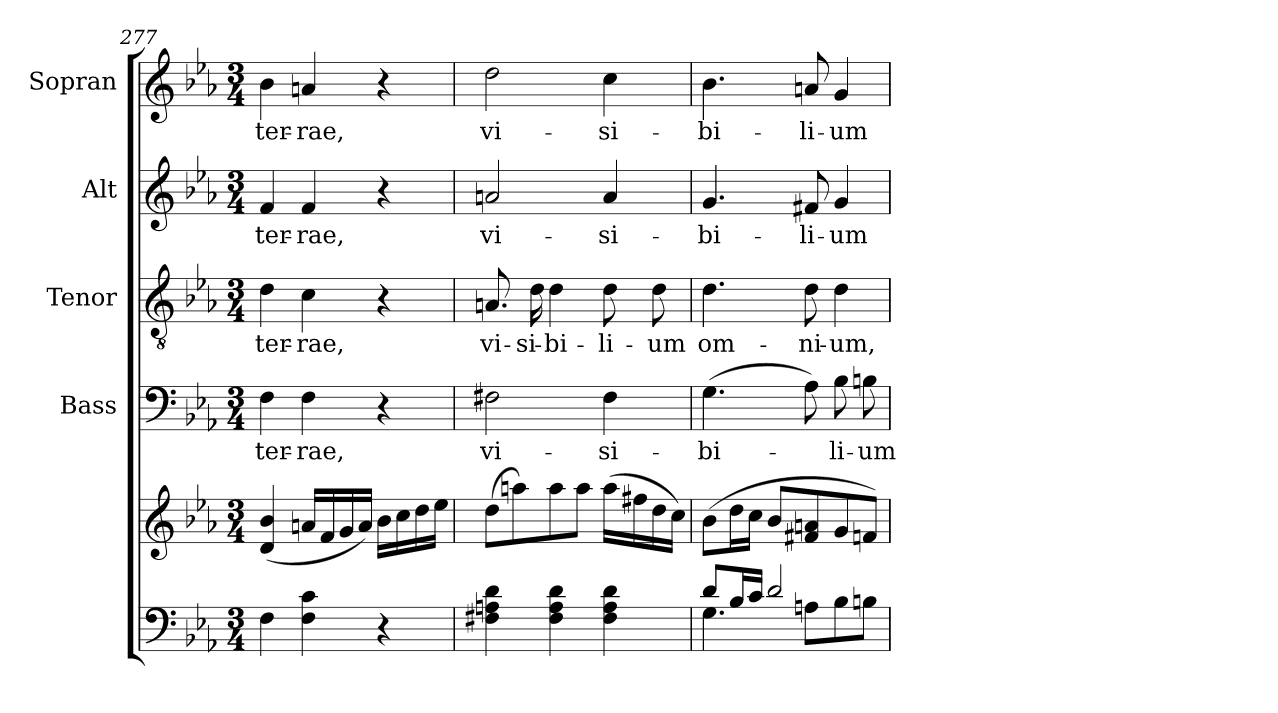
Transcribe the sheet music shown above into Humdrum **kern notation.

**kern	**kern	**kern	**text	**kern	**text	**kern	**text	**kern	**text
*part5	*part5	*part4	*part4	*part3	*part3	*part2	*part2	*part1	*part1
*staff6	*staff5	*staff4	*staff4	*staff3	*staff3	*staff2	*staff2	*staff1	*staff1
*	*	*I"Bass	*	*I"Tenor	*	*I"Alt	*	*I"Sopran	*
*	*	*I'B.	*	*I'T.	*	*I'A.	*	*I'S.	*
*clefF4	*clefG2	*clefF4	*	*clefGv2	*	*clefG2	*	*clefG2	*
*k[b-e-a-]	*k[b-e-a-]	*k[b-e-a-]	*	*k[b-e-a-]	*	*k[b-e-a-]	*	*k[b-e-a-]	*
*E-:	*E-:	*E-:	*	*E-:	*	*E-:	*	*E-:	*
*M3/4	*M3/4	*M3/4	*	*M3/4	*	*M3/4	*	*M3/4	*
=277	=277	=277	=277	=277	=277	=277	=277	=277	=277
!	!	!	!LO:LY:b	!	!LO:LY:b	!	!LO:LY:b	!	!LO:LY:b
4F\	(4d/ 4b-/	4F\	ter-	4d\	ter-	4f/	ter-	4b-\	ter-
!	!	!	!LO:LY:b	!	!LO:LY:b	!	!LO:LY:b	!	!LO:LY:b
4F\ 4c\	16an/LL	4F\	-rae,	4c\	-rae,	4f/	-rae,	4an/	-rae,
.	16f/	.	.	.	.	.	.	.	.
.	16g/	.	.	.	.	.	.	.	.
.	16a/JJ)	.	.	.	.	.	.	.	.
4r	16b-\LL	4r	.	4r	.	4r	.	4r	.
.	16cc\	.	.	.	.	.	.	.	.
.	16dd\	.	.	.	.	.	.	.	.
.	16ee-\JJ	.	.	.	.	.	.	.	.
!!LO:LB:g=z
=278	=278	=278	=278	=278	=278	=278	=278	=278	=278
!	!	!	!LO:LY:b	!	!LO:LY:b	!	!LO:LY:b	!	!LO:LY:b
4F#X\ 4An\ 4d\	(>8dd\L	2F#X\	vi-	8.An/	vi-	2an/	vi-	2dd\	vi-
.	8aan\)	.	.	.	.	.	.	.	.
!	!	!	!	!	!LO:LY:b	!	!	!	!
.	.	.	.	16d\	-si-	.	.	.	.
!	!	!	!	!	!LO:LY:b	!	!	!	!
4F#\ 4A\ 4d\	8aa\	.	.	4d\	-bi-	.	.	.	.
.	8aa\J	.	.	.	.	.	.	.	.
!	!	!	!LO:LY:b	!	!LO:LY:b	!	!LO:LY:b	!	!LO:LY:b
4F#\ 4A\ 4d\	(>16aa\LL	4F#\	-si-	8d\	-li-	4a/	-si-	4cc\	-si-
.	16ff#X\	.	.	.	.	.	.	.	.
!	!	!	!	!	!LO:LY:b	!	!	!	!
.	16dd\	.	.	8d\	-um	.	.	.	.
.	16cc\JJ)	.	.	.	.	.	.	.	.
=279	=279	=279	=279	=279	=279	=279	=279	=279	=279
*^	*	*	*	*	*	*	*	*	*
!	!	!	!	!LO:LY:b	!	!LO:LY:b	!	!LO:LY:b	!	!LO:LY:b
8d/L	4.G\	(>8b-\L	(>4.G\	-bi-	4.d\	om-	4.g/	-bi-	4.b-\	-bi-
16B-/L	.	16dd\L	.	.	.	.	.	.	.	.
16c/JJ	.	16cc\JJ	.	.	.	.	.	.	.	.
2d/	.	8b-/L	.	.	.	.	.	.	.	.
!	!	!	!	!	!	!LO:LY:b	!	!LO:LY:b	!	!LO:LY:b
.	8An\L	8f#X/ 8an/	8A-\)	.	8d\	-ni-	8f#X/	-li-	8an/	-li-
!	!	!	!	!LO:LY:b	!	!LO:LY:b	!	!LO:LY:b	!	!LO:LY:b
.	8B-\	8g/	8B-\	-li-	4d\	-um,	4g/	-um	4g/	-um
!	!	!	!	!LO:LY:b	!	!	!	!	!	!
.	8Bn\J	8fn/J)	8Bn\	-um	.	.	.	.	.	.
*v	*v	*	*	*	*	*	*	*	*	*
=	=	=	=	=	=	=	=	=	=
*-	*-	*-	*-	*-	*-	*-	*-	*-	*-
